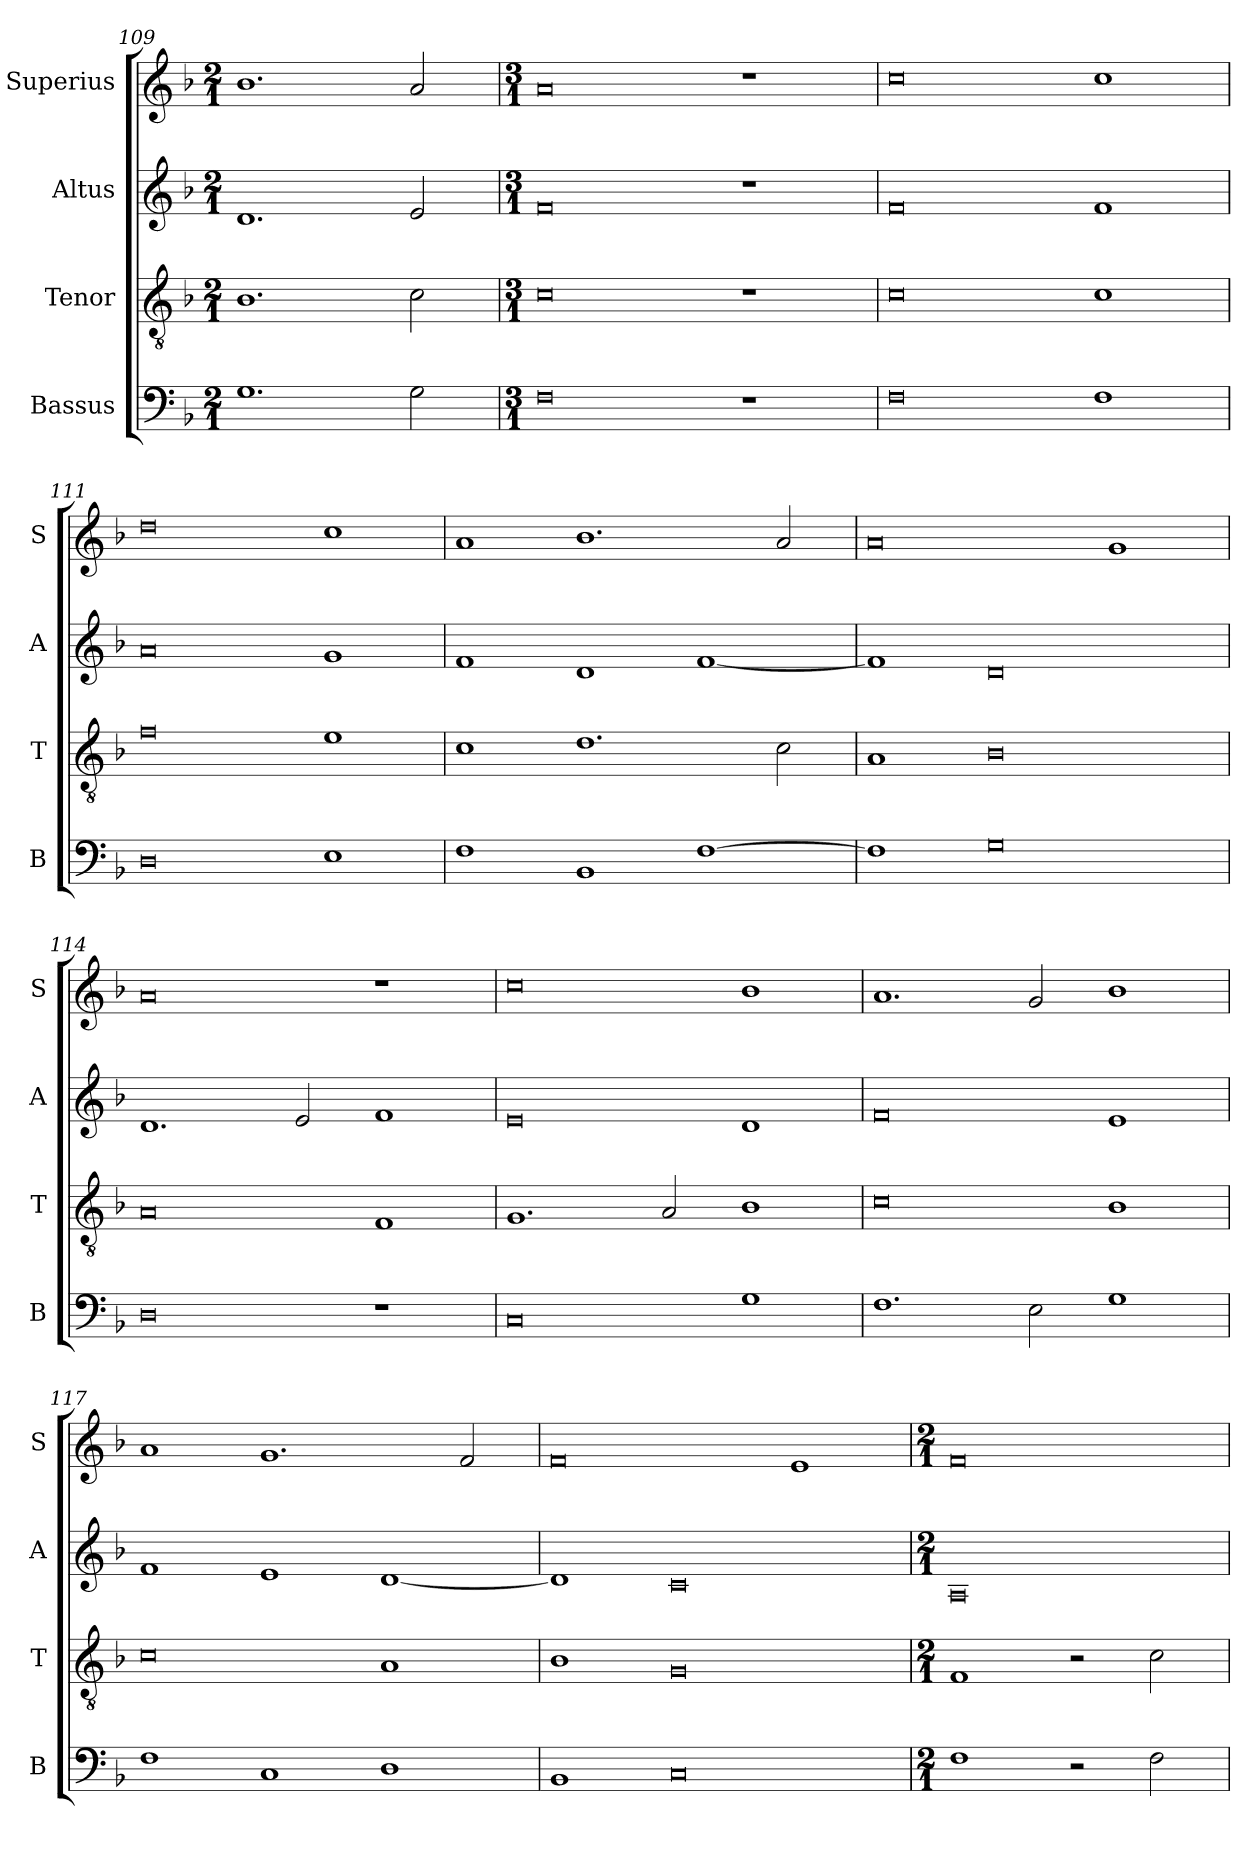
**kern	**kern	**kern	**kern
*part4	*part3	*part2	*part1
*staff4	*staff3	*staff2	*staff1
*I"Bassus	*I"Tenor	*I"Altus	*I"Superius
*I'B	*I'T	*I'A	*I'S
*clefF4	*clefGv2	*clefG2	*clefG2
*k[b-]	*k[b-]	*k[b-]	*k[b-]
*F:	*F:	*F:	*F:
*M2/1	*M2/1	*M2/1	*M2/1
=109	=109	=109	=109
1.G	1.B-	1.d	1.b-
2G	2c	2e	2a
=	=	=	=
*M3/1	*M3/1	*M3/1	*M3/1
0F	0c	0f	0a
1r	1r	1r	1r
=110	=110	=110	=110
0F	0c	0f	0cc
1F	1c	1f	1cc
=111	=111	=111	=111
0D	0f	0a	0dd
1E	1e	1g	1cc
=112	=112	=112	=112
1F	1c	1f	1a
1BB-	1.d	1d	1.b-
[1F	.	[1f	.
.	2c	.	2a
=113	=113	=113	=113
1F]	1A	1f]	0a
0G	0B-	0d	.
.	.	.	1g
=114	=114	=114	=114
0D	0A	1.d	0a
.	.	2e	.
1r	1F	1f	1r
=115	=115	=115	=115
0C	1.G	0e	0cc
.	2A	.	.
1G	1B-	1d	1b-
=116	=116	=116	=116
1.F	0c	0f	1.a
2E	.	.	2g
1G	1B-	1e	1b-
=117	=117	=117	=117
1F	0c	1f	1a
1C	.	1e	1.g
1D	1A	[1d	.
.	.	.	2f
=118	=118	=118	=118
1BB-	1B-	1d]	0f
0C	0G	0c	.
.	.	.	1e
=	=	=	=
*M2/1	*M2/1	*M2/1	*M2/1
1F	1F	0A	0f
2r	2r	.	.
2F	2c	.	.
=	=	=	=
*-	*-	*-	*-
